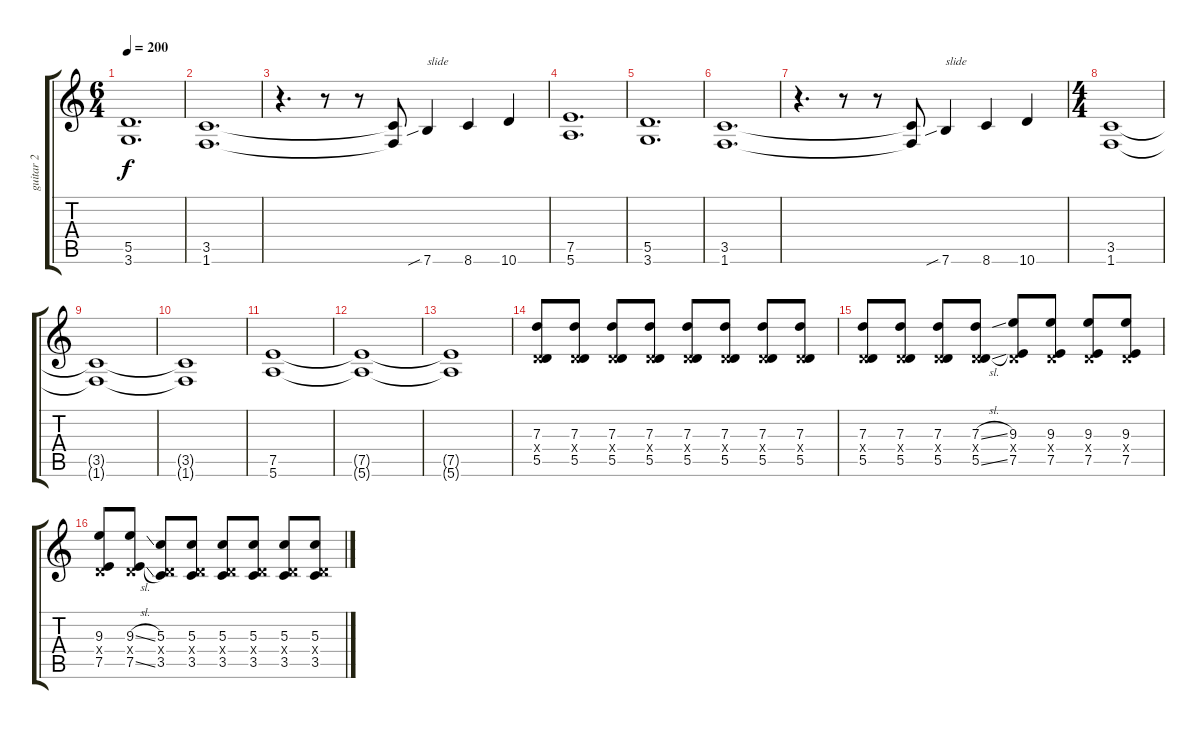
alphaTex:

\track ("guitar 2" "guitar 2") {instrument distortionguitar}
\staff {score tabs}
\tuning (E4 B3 G3 D3 A2 E2) {hide}
\ts (6 4)
\tempo 200
\clef g2
\ks c
(5.5 3.6).1{d dy f} |
(3.5 1.6).1{d} |
r.4{d} r.8 r.8 (3.5{t} 1.6{t}).8 7.6{sib}.4{txt "slide"} 8.6.4 10.6.4 |
(7.5 5.6).1{d} |
(5.5 3.6).1{d} |
(3.5 1.6).1{d} |
r.4{d} r.8 r.8 (3.5{t} 1.6{t}).8 7.6{sib}.4{txt "slide"} 8.6.4 10.6.4 |
\ts (4 4)
(3.5 1.6).1 |
(3.5{t} 1.6{t}).1 |
(3.5{t} 1.6{t}).1 |
(7.5 5.6).1 |
(7.5{t} 5.6{t}).1 |
(7.5{t} 5.6{t}).1 |
(7.3 0.4{x} 5.5).8 (7.3 0.4{x} 5.5).8 (7.3 0.4{x} 5.5).8 (7.3 0.4{x} 5.5).8 (7.3 0.4{x} 5.5).8 (7.3 0.4{x} 5.5).8 (7.3 0.4{x} 5.5).8 (7.3 0.4{x} 5.5).8 |
(7.3 0.4{x} 5.5).8 (7.3 0.4{x} 5.5).8 (7.3 0.4{x} 5.5).8 (7.3{sl} 0.4{x} 5.5{sl}).8 (9.3 0.4{x} 7.5).8 (9.3 0.4{x} 7.5).8 (9.3 0.4{x} 7.5).8 (9.3 0.4{x} 7.5).8 |
(9.3 0.4{x} 7.5).8 (9.3{sl} 0.4{x} 7.5{sl}).8 (5.3 0.4{x} 3.5).8 (5.3 0.4{x} 3.5).8 (5.3 0.4{x} 3.5).8 (5.3 0.4{x} 3.5).8 (5.3 0.4{x} 3.5).8 (5.3 0.4{x} 3.5).8
